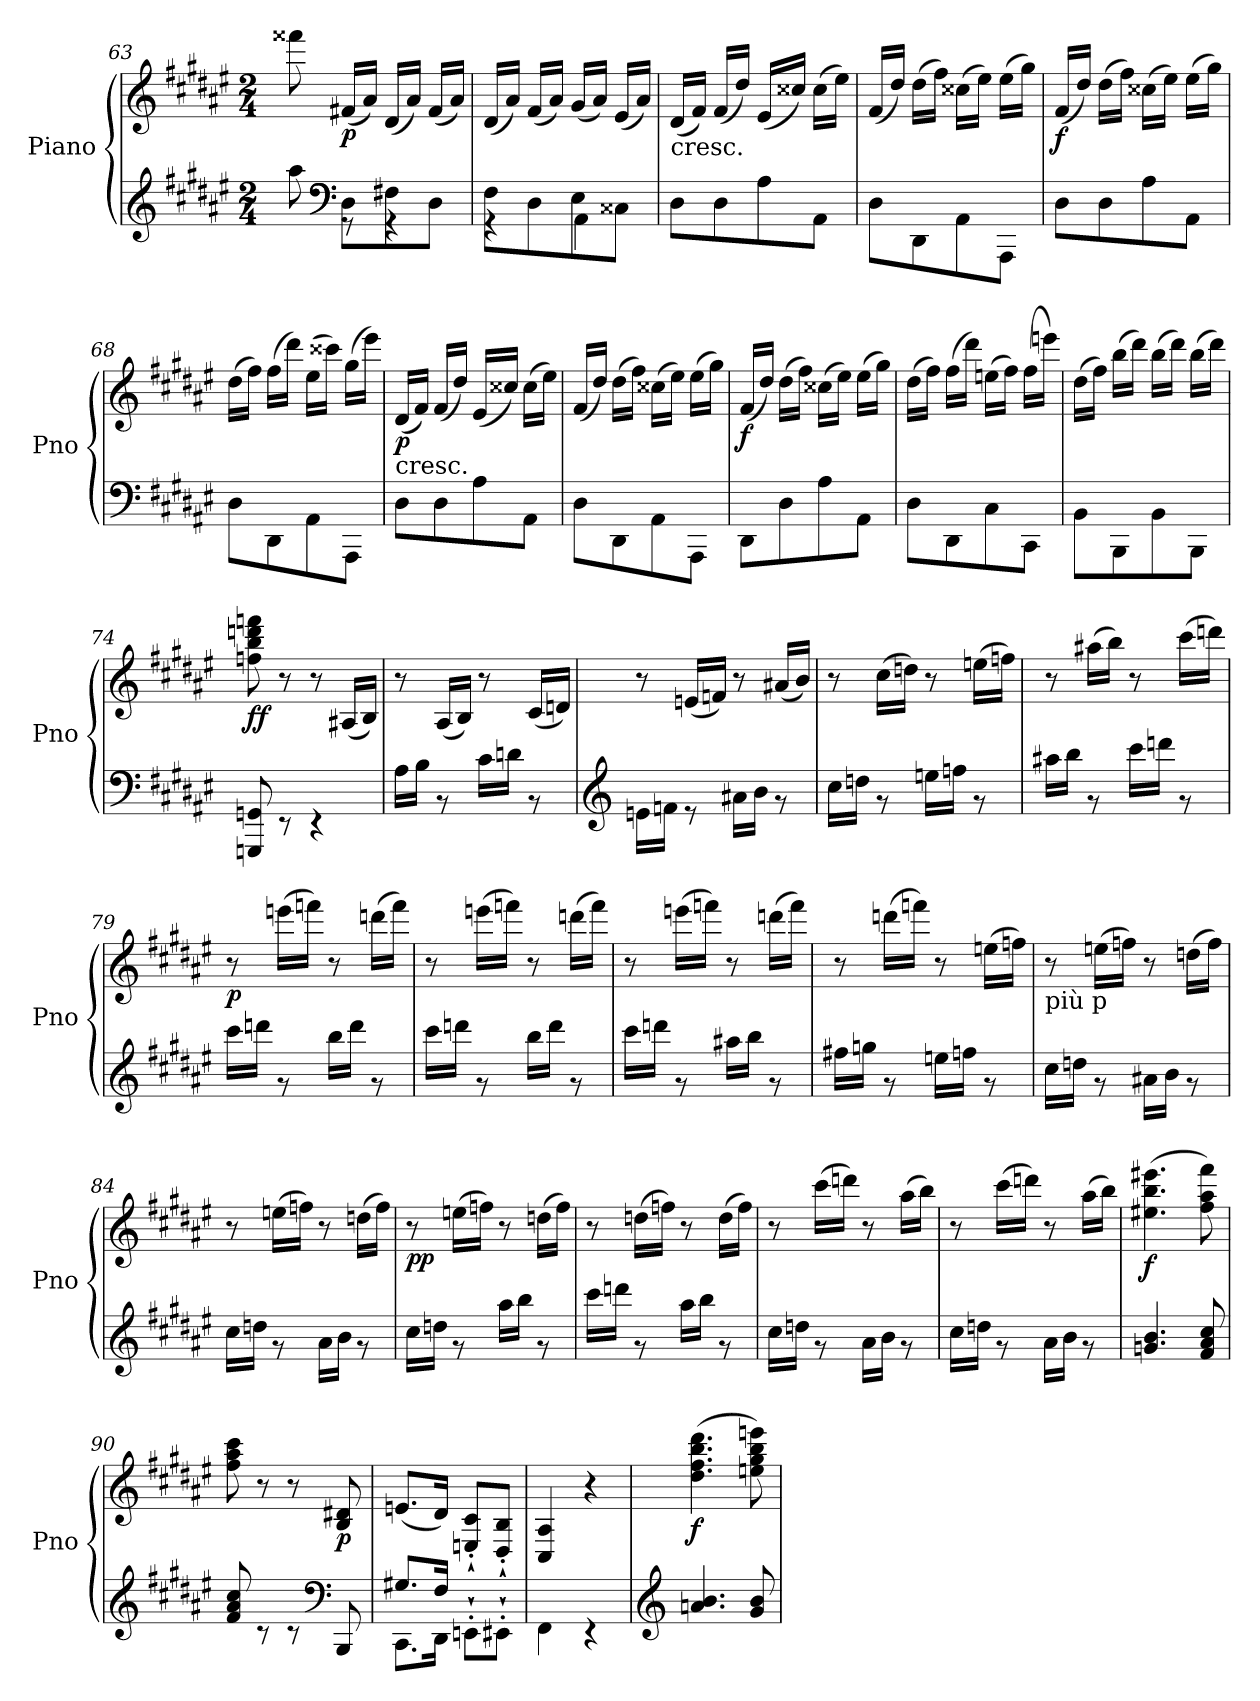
**kern	**kern	**dynam
*part1	*part1	*part1
*staff2	*staff1	*staff1/2
*I"Piano	*	*
*I'Pno	*	*
*clefG2	*clefG2	*
*k[f#c#g#d#a#e#]	*k[f#c#g#d#a#e#]	*
*F#:	*F#:	*
*M2/4	*M2/4	*
=63	=63	=63
*^	*	*
*	*^	*	*
2ryy	8aa#\	8ryy	8fff##X\	.
*clefF4	*	*	*	*
!	!	!	!	!LO:DY:b
.	8D#\L	8rGG	(<16f#X/LL	p
.	.	.	16a#/JJ)	.
.	8F#X\	4rGG	(<16d#/LL	.
.	.	.	16a#/JJ)	.
.	8D#\J	.	(<16f#/LL	.
.	.	.	16a#/JJ)	.
=64	=64	=64	=64	=64
2ryy	8F#\L	4rGG	(<16d#/LL	.
.	.	.	16a#/JJ)	.
.	8D#\	.	(<16f#/LL	.
.	.	.	16a#/JJ)	.
.	8E#\	4AA#\	(<16g#/LL	.
.	.	.	16a#/JJ)	.
.	8C##X\J	.	(<16e#/LL	.
.	.	.	16a#/JJ)	.
*	*v	*v	*	*
!!LO:PB:g=z
=65	=65	=65	=65
!	!	!LO:TX:b:t=cresc.	!
2ryy	8D#\L	(<16d#/LL	.
.	.	16f#/JJ)	.
.	8D#\	(<16f#/LL	.
.	.	16dd#/JJ)	.
.	8A#\	(<16e#/LL	.
.	.	16cc##X/JJ)	.
.	8AA#\J	(>16cc##\LL	.
.	.	16ee#\JJ)	.
=66	=66	=66	=66
2ryy	8D#\L	(<16f#/LL	.
.	.	16dd#/JJ)	.
.	8DD#\	(>16dd#\LL	.
.	.	16ff#\JJ)	.
.	8AA#\	(>16cc##X\LL	.
.	.	16ee#\JJ)	.
.	8AAA#\J	(>16ee#\LL	.
.	.	16gg#\JJ)	.
=67	=67	=67	=67
!	!	!	!LO:DY:b
2ryy	8D#\L	(<16f#/LL	f
.	.	16dd#/JJ)	.
.	8D#\	(>16dd#\LL	.
.	.	16ff#\JJ)	.
.	8A#\	(>16cc##X\LL	.
.	.	16ee#\JJ)	.
.	8AA#\J	(>16ee#\LL	.
.	.	16gg#\JJ)	.
=68	=68	=68	=68
2ryy	8D#\L	(>16dd#\LL	.
.	.	16ff#\JJ)	.
.	8DD#\	(>16ff#\LL	.
.	.	16ddd#\JJ)	.
.	8AA#\	(>16ee#\LL	.
.	.	16ccc##X\JJ)	.
.	8AAA#\J	(>16gg#\LL	.
.	.	16eee#\JJ)	.
=69	=69	=69	=69
!	!	!LO:TX:b:t=cresc.	!
!	!	!	!LO:DY:b
2ryy	8D#\L	(<16d#/LL	p
.	.	16f#/JJ)	.
.	8D#\	(<16f#/LL	.
.	.	16dd#/JJ)	.
.	8A#\	(<16e#/LL	.
.	.	16cc##X/JJ)	.
.	8AA#\J	(>16cc##\LL	.
.	.	16ee#\JJ)	.
!!LO:LB:g=z
=70	=70	=70	=70
2ryy	8D#\L	(<16f#/LL	.
.	.	16dd#/JJ)	.
.	8DD#\	(>16dd#\LL	.
.	.	16ff#\JJ)	.
.	8AA#\	(>16cc##X\LL	.
.	.	16ee#\JJ)	.
.	8AAA#\J	(>16ee#\LL	.
.	.	16gg#\JJ)	.
=71	=71	=71	=71
!	!	!	!LO:DY:b
2ryy	8DD#\L	(<16f#/LL	f
.	.	16dd#/JJ)	.
.	8D#\	(>16dd#\LL	.
.	.	16ff#\JJ)	.
.	8A#\	(>16cc##X\LL	.
.	.	16ee#\JJ)	.
.	8AA#\J	(>16ee#\LL	.
.	.	16gg#\JJ)	.
=72	=72	=72	=72
2ryy	8D#\L	(>16dd#\LL	.
.	.	16ff#\JJ)	.
.	8DD#\	(>16ff#\LL	.
.	.	16ddd#\JJ)	.
.	8C#\	(>16een\LL	.
.	.	16ff#\JJ)	.
.	8CC#\J	(>16ff#\LL	.
.	.	16eeen\JJ)	.
=73	=73	=73	=73
2ryy	8BB\L	(>16dd#\LL	.
.	.	16ff#\JJ)	.
.	8BBB\	(>16bb\LL	.
.	.	16ddd#\JJ)	.
.	8BB\	(>16bb\LL	.
.	.	16ddd#\JJ)	.
.	8BBB\J	(>16bb\LL	.
.	.	16ddd#\JJ)	.
=74	=74	=74	=74
!	!	!	!LO:DY:b
2ryy	8GGGn/ 8GGn/	8ffn\ 8bb\ 8dddn\ 8fffn\	ff
.	8r	8r	.
.	4r	8r	.
.	.	(<16A#X/LL	.
.	.	16B/JJ)	.
!!LO:LB:g=z
=75	=75	=75	=75
2ryy	16A#\LL	8r	.
.	16B\JJ	.	.
.	8r	(<16A#/LL	.
.	.	16B/JJ)	.
.	16c#\LL	8r	.
.	16dn\JJ	.	.
.	8r	(<16c#/LL	.
.	.	16dn/JJ)	.
=76	=76	=76	=76
*clefG2	*	*	*
2ryy	16en\LL	8r	.
.	16fn\JJ	.	.
.	8r	(<16en/LL	.
.	.	16fn/JJ)	.
.	16a#X\LL	8r	.
.	16b\JJ	.	.
.	8r	(<16a#X/LL	.
.	.	16b/JJ)	.
=77	=77	=77	=77
2ryy	16cc#\LL	8r	.
.	16ddn\JJ	.	.
.	8r	(>16cc#\LL	.
.	.	16ddn\JJ)	.
.	16een\LL	8r	.
.	16ffn\JJ	.	.
.	8r	(>16een\LL	.
.	.	16ffn\JJ)	.
=78	=78	=78	=78
2ryy	16aa#X\LL	8r	.
.	16bb\JJ	.	.
.	8r	(>16aa#X\LL	.
.	.	16bb\JJ)	.
.	16ccc#\LL	8r	.
.	16dddn\JJ	.	.
.	8r	(>16ccc#\LL	.
.	.	16dddn\JJ)	.
!!LO:LB:g=z
=79	=79	=79	=79
!	!	!	!LO:DY:a=2
2ryy	16ccc#\LL	8r	p
.	16dddn\JJ	.	.
.	8r	(>16eeen\LL	.
.	.	16fffn\JJ)	.
.	16bb\LL	8r	.
.	16ddd\JJ	.	.
.	8r	(>16dddn\LL	.
.	.	16fff\JJ)	.
=80	=80	=80	=80
2ryy	16ccc#\LL	8r	.
.	16dddn\JJ	.	.
.	8r	(>16eeen\LL	.
.	.	16fffn\JJ)	.
.	16bb\LL	8r	.
.	16ddd\JJ	.	.
.	8r	(>16dddn\LL	.
.	.	16fff\JJ)	.
=81	=81	=81	=81
2ryy	16ccc#\LL	8r	.
.	16dddn\JJ	.	.
.	8r	(>16eeen\LL	.
.	.	16fffn\JJ)	.
.	16aa#X\LL	8r	.
.	16bb\JJ	.	.
.	8r	(>16dddn\LL	.
.	.	16fff\JJ)	.
=82	=82	=82	=82
2ryy	16ff#X\LL	8r	.
.	16ggn\JJ	.	.
.	8r	(>16dddn\LL	.
.	.	16fffn\JJ)	.
.	16een\LL	8r	.
.	16ffn\JJ	.	.
.	8r	(>16een\LL	.
.	.	16ffn\JJ)	.
!!LO:LB:g=z
=83	=83	=83	=83
!	!	!LO:TX:b:t=più p	!
2ryy	16cc#\LL	8r	.
.	16ddn\JJ	.	.
.	8r	(>16een\LL	.
.	.	16ffn\JJ)	.
.	16a#X\LL	8r	.
.	16b\JJ	.	.
.	8r	(>16ddn\LL	.
.	.	16ff\JJ)	.
=84	=84	=84	=84
2ryy	16cc#\LL	8r	.
.	16ddn\JJ	.	.
.	8r	(>16een\LL	.
.	.	16ffn\JJ)	.
.	16a#\LL	8r	.
.	16b\JJ	.	.
.	8r	(>16ddn\LL	.
.	.	16ff\JJ)	.
=85	=85	=85	=85
!	!	!	!LO:DY:b
2ryy	16cc#\LL	8r	pp
.	16ddn\JJ	.	.
.	8r	(>16een\LL	.
.	.	16ffn\JJ)	.
.	16aa#\LL	8r	.
.	16bb\JJ	.	.
.	8r	(>16ddn\LL	.
.	.	16ff\JJ)	.
=86	=86	=86	=86
2ryy	16ccc#\LL	8r	.
.	16dddn\JJ	.	.
.	8r	(>16ddn\LL	.
.	.	16ffn\JJ)	.
.	16aa#\LL	8r	.
.	16bb\JJ	.	.
.	8r	(>16dd\LL	.
.	.	16ff\JJ)	.
!!LO:LB:g=z
=87	=87	=87	=87
2ryy	16cc#\LL	8r	.
.	16ddn\JJ	.	.
.	8r	(>16ccc#\LL	.
.	.	16dddn\JJ)	.
.	16a#\LL	8r	.
.	16b\JJ	.	.
.	8r	(>16aa#\LL	.
.	.	16bb\JJ)	.
=88	=88	=88	=88
2ryy	16cc#\LL	8r	.
.	16ddn\JJ	.	.
.	8r	(>16ccc#\LL	.
.	.	16dddn\JJ)	.
.	16a#\LL	8r	.
.	16b\JJ	.	.
.	8r	(>16aa#\LL	.
.	.	16bb\JJ)	.
=89	=89	=89	=89
!	!	!	!LO:DY:b
2ryy	4.gn/ 4.b/	(>4.ee#X\ 4.bb\ 4.eee#X\	f
.	8f#/ 8a#/ 8cc#/	8ff#\ 8aa#\ 8fff#\)	.
=90	=90	=90	=90
2ryy	8f#/ 8a#/ 8cc#/	8ff#\ 8aa#\ 8ccc#\	.
.	8r	8r	.
.	8r	8r	.
*clefF4	*	*	*
!	!	!	!LO:DY:b
.	8BBB/	8B/ 8d#X/	p
=91	=91	=91	=91
8.G#X/L	8.CC#\L	(<8.en/L	.
16F#/Jk	16DD#\Jk	16d#/Jk)	.
4ryy	8EEn'`\L	8En/'` 8c#/'`L	.
.	8EE#X'`\J	8D#/'` 8B/'`J	.
=92	=92	=92	=92
2ryy	4FF#\	4C#/ 4A#/	.
.	4r	4r	.
=93	=93	=93	=93
*clefG2	*	*	*
!	!	!	!LO:DY:b
2ryy	4.an/ 4.b/	(>4.dd#\ 4.ff#\ 4.bb\ 4.ddd#\	f
.	8g#/ 8b/	8een\ 8gg#\ 8bb\ 8eeen\)	.
*v	*v	*	*
=	=	=
*-	*-	*-
